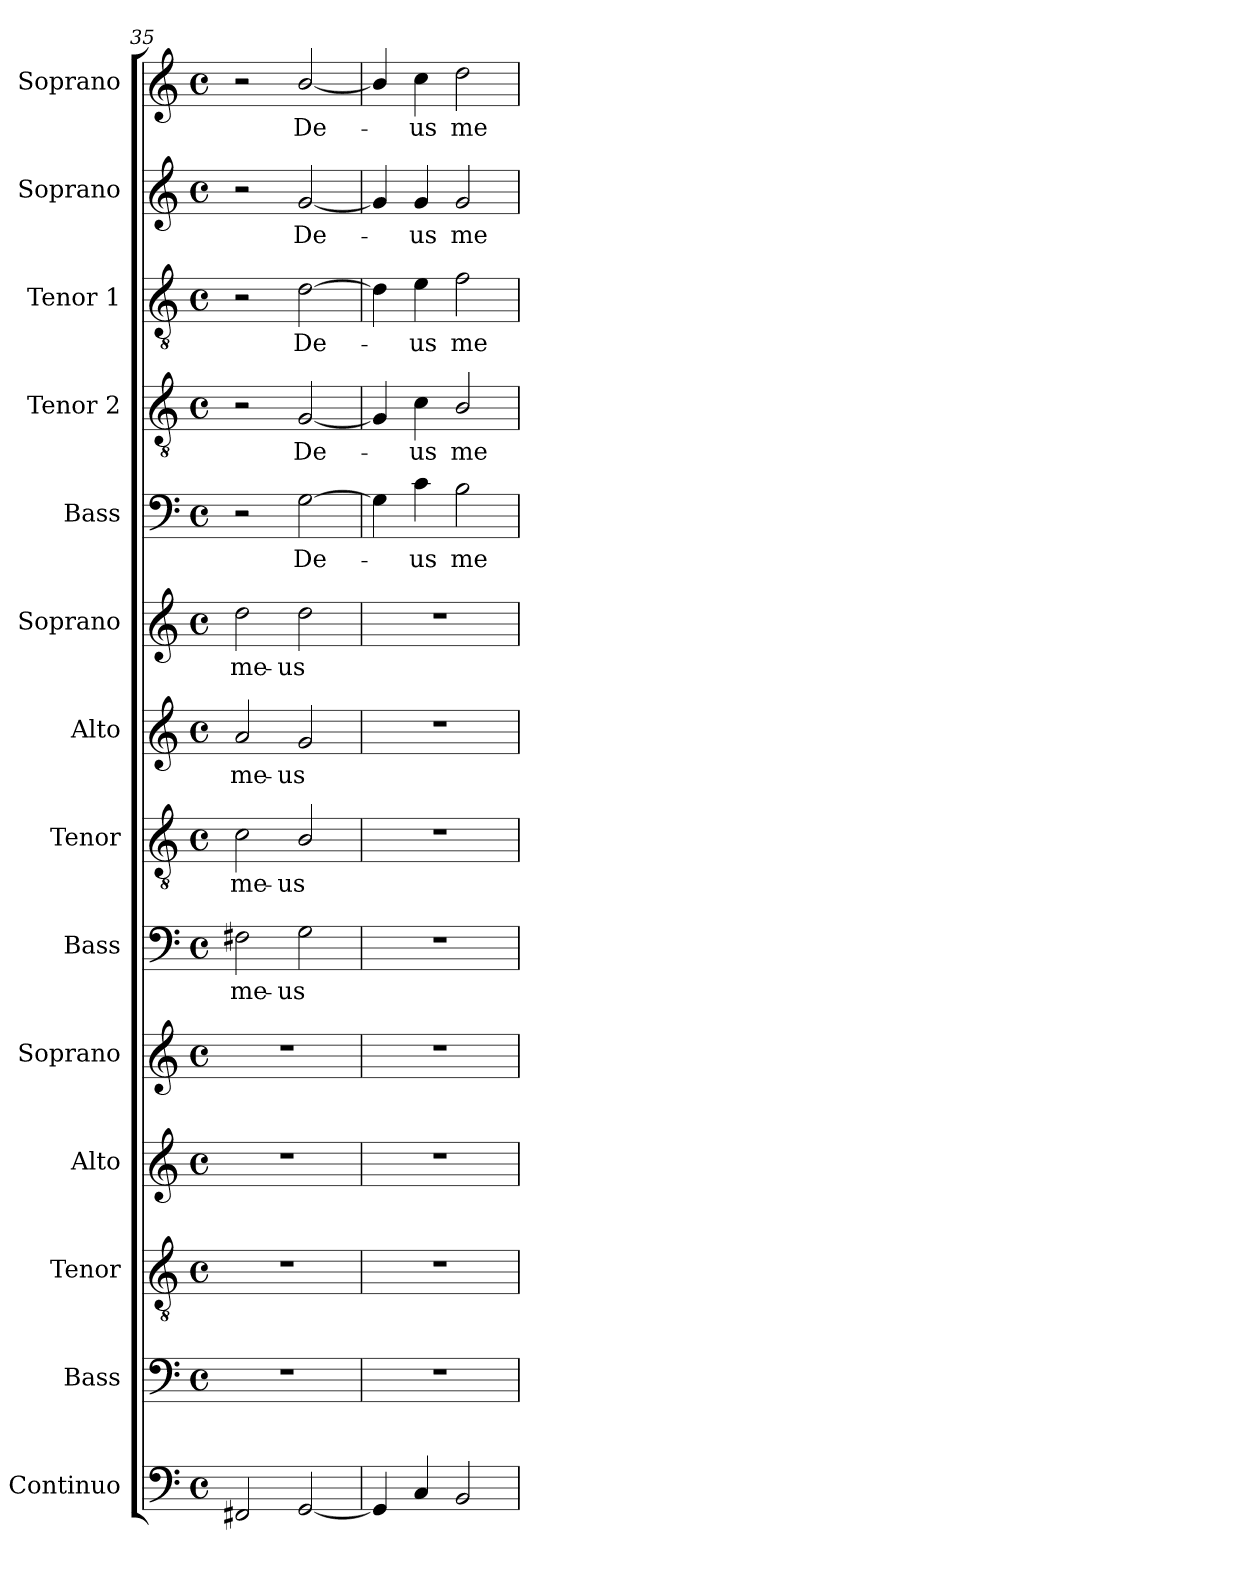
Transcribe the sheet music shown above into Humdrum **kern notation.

**kern	**kern	**kern	**kern	**kern	**kern	**text	**kern	**text	**kern	**text	**kern	**text	**kern	**text	**kern	**text	**kern	**text	**kern	**text	**kern	**text
*part14	*part13	*part12	*part11	*part10	*part9	*part9	*part8	*part8	*part7	*part7	*part6	*part6	*part5	*part5	*part4	*part4	*part3	*part3	*part2	*part2	*part1	*part1
*staff14	*staff13	*staff12	*staff11	*staff10	*staff9	*staff9	*staff8	*staff8	*staff7	*staff7	*staff6	*staff6	*staff5	*staff5	*staff4	*staff4	*staff3	*staff3	*staff2	*staff2	*staff1	*staff1
*I"Continuo	*I"Bass	*I"Tenor	*I"Alto	*I"Soprano	*I"Bass	*	*I"Tenor	*	*I"Alto	*	*I"Soprano	*	*I"Bass	*	*I"Tenor 2	*	*I"Tenor 1	*	*I"Soprano	*	*I"Soprano	*
*I'Cont.	*I'B.	*I'T.	*I'A.	*I'S.	*I'B.	*	*I'T.	*	*I'A.	*	*I'S.	*	*I'B.	*	*I'T2.	*	*I'T1.	*	*I'S.	*	*I'S.	*
*clefF4	*clefF4	*clefGv2	*clefG2	*clefG2	*clefF4	*	*clefGv2	*	*clefG2	*	*clefG2	*	*clefF4	*	*clefGv2	*	*clefGv2	*	*clefG2	*	*clefG2	*
*	*	*ITrd7c12	*	*	*	*	*ITrd7c12	*	*	*	*	*	*	*	*ITrd7c12	*	*ITrd7c12	*	*	*	*	*
*k[]	*k[]	*k[]	*k[]	*k[]	*k[]	*	*k[]	*	*k[]	*	*k[]	*	*k[]	*	*k[]	*	*k[]	*	*k[]	*	*k[]	*
*C:	*C:	*C:	*C:	*C:	*C:	*	*C:	*	*C:	*	*C:	*	*C:	*	*C:	*	*C:	*	*C:	*	*C:	*
*M4/4	*M4/4	*M4/4	*M4/4	*M4/4	*M4/4	*	*M4/4	*	*M4/4	*	*M4/4	*	*M4/4	*	*M4/4	*	*M4/4	*	*M4/4	*	*M4/4	*
*met(c)	*met(c)	*met(c)	*met(c)	*met(c)	*met(c)	*	*met(c)	*	*met(c)	*	*met(c)	*	*met(c)	*	*met(c)	*	*met(c)	*	*met(c)	*	*met(c)	*
=35	=35	=35	=35	=35	=35	=35	=35	=35	=35	=35	=35	=35	=35	=35	=35	=35	=35	=35	=35	=35	=35	=35
!	!	!	!	!	!	!LO:LY:b:color=#000000	!	!	!	!	!	!	!	!	!	!	!	!	!	!	!	!
!	!	!	!	!	!	!	!	!LO:LY:b:color=#000000	!	!	!	!	!	!	!	!	!	!	!	!	!	!
!	!	!	!	!	!	!	!	!	!	!LO:LY:b:color=#000000	!	!	!	!	!	!	!	!	!	!	!	!
!	!	!	!	!	!	!	!	!	!	!	!	!LO:LY:b:color=#000000	!	!	!	!	!	!	!	!	!	!
2FF#Xi/	1r	1r	1r	1r	2F#Xi\	me-	2Ci\	me-	2ai/	me-	2ddi\	me-	2r	.	2r	.	2r	.	2r	.	2r	.
!	!	!	!	!	!	!LO:LY:b:color=#000000	!	!	!	!	!	!	!	!	!	!	!	!	!	!	!	!
!	!	!	!	!	!	!	!	!LO:LY:b:color=#000000	!	!	!	!	!	!	!	!	!	!	!	!	!	!
!	!	!	!	!	!	!	!	!	!	!LO:LY:b:color=#000000	!	!	!	!	!	!	!	!	!	!	!	!
!	!	!	!	!	!	!	!	!	!	!	!	!LO:LY:b:color=#000000	!	!	!	!	!	!	!	!	!	!
!	!	!	!	!	!	!	!	!	!	!	!	!	!	!LO:LY:b:color=#000000	!	!	!	!	!	!	!	!
!	!	!	!	!	!	!	!	!	!	!	!	!	!	!	!	!LO:LY:b:color=#000000	!	!	!	!	!	!
!	!	!	!	!	!	!	!	!	!	!	!	!	!	!	!	!	!	!LO:LY:b:color=#000000	!	!	!	!
!	!	!	!	!	!	!	!	!	!	!	!	!	!	!	!	!	!	!	!	!LO:LY:b:color=#000000	!	!
!	!	!	!	!	!	!	!	!	!	!	!	!	!	!	!	!	!	!	!	!	!	!LO:LY:b:color=#000000
[2GGi/	.	.	.	.	2Gi\	-us	2BBi/	-us	2gi/	-us	2ddi\	-us	[2Gi\	De-	[2GGi/	De-	[2Di\	De-	[2gi/	De-	[2bi/	De-
=36	=36	=36	=36	=36	=36	=36	=36	=36	=36	=36	=36	=36	=36	=36	=36	=36	=36	=36	=36	=36	=36	=36
4GGi/]	1r	1r	1r	1r	1r	.	1r	.	1r	.	1r	.	4Gi\]	.	4GGi/]	.	4Di\]	.	4gi/]	.	4bi/]	.
!	!	!	!	!	!	!	!	!	!	!	!	!	!	!LO:LY:b:color=#000000	!	!	!	!	!	!	!	!
!	!	!	!	!	!	!	!	!	!	!	!	!	!	!	!	!LO:LY:b:color=#000000	!	!	!	!	!	!
!	!	!	!	!	!	!	!	!	!	!	!	!	!	!	!	!	!	!LO:LY:b:color=#000000	!	!	!	!
!	!	!	!	!	!	!	!	!	!	!	!	!	!	!	!	!	!	!	!	!LO:LY:b:color=#000000	!	!
!	!	!	!	!	!	!	!	!	!	!	!	!	!	!	!	!	!	!	!	!	!	!LO:LY:b:color=#000000
4Ci/	.	.	.	.	.	.	.	.	.	.	.	.	4ci\	-us	4Ci\	-us	4Ei\	-us	4gi/	-us	4cci\	-us
!	!	!	!	!	!	!	!	!	!	!	!	!	!	!LO:LY:b:color=#000000	!	!	!	!	!	!	!	!
!	!	!	!	!	!	!	!	!	!	!	!	!	!	!	!	!LO:LY:b:color=#000000	!	!	!	!	!	!
!	!	!	!	!	!	!	!	!	!	!	!	!	!	!	!	!	!	!LO:LY:b:color=#000000	!	!	!	!
!	!	!	!	!	!	!	!	!	!	!	!	!	!	!	!	!	!	!	!	!LO:LY:b:color=#000000	!	!
!	!	!	!	!	!	!	!	!	!	!	!	!	!	!	!	!	!	!	!	!	!	!LO:LY:b:color=#000000
2BBi/	.	.	.	.	.	.	.	.	.	.	.	.	2Bi\	me-	2BBi/	me-	2Fi\	me-	2gi/	me-	2ddi\	me-
=	=	=	=	=	=	=	=	=	=	=	=	=	=	=	=	=	=	=	=	=	=	=
*-	*-	*-	*-	*-	*-	*-	*-	*-	*-	*-	*-	*-	*-	*-	*-	*-	*-	*-	*-	*-	*-	*-
